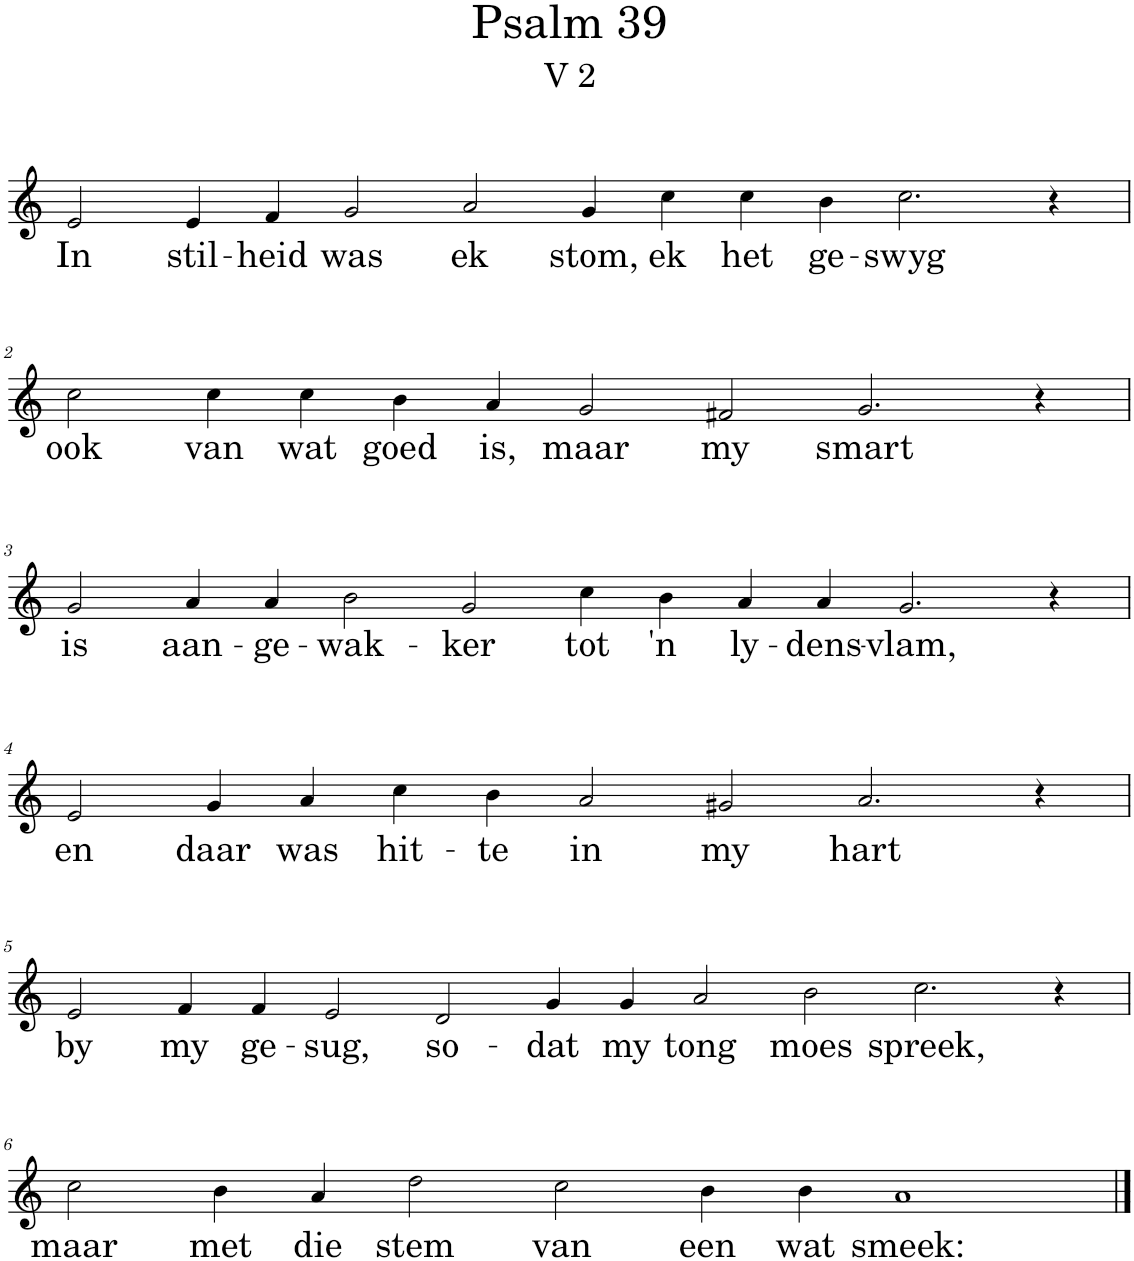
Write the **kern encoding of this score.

**kern	**text
*part1	*part1
*staff1	*staff1
*I"Pipe Organ	*
*I'Org.	*
*clefG2	*
*k[]	*
*M16/4	*
=1	=1
!	!LO:LY:b
2e/	In
!	!LO:LY:b
4e/	stil-
!	!LO:LY:b
4f/	-heid
!	!LO:LY:b
2g/	was
!	!LO:LY:b
2a/	ek
!	!LO:LY:b
4g/	stom,
!	!LO:LY:b
4cc\	ek
!	!LO:LY:b
4cc\	het
!	!LO:LY:b
4b\	ge-
!	!LO:LY:b
2.cc\	-swyg
4r	.
!!LO:LB:g=z
=2	=2
*M14/4	*
!	!LO:LY:b
2cc\	ook
!	!LO:LY:b
4cc\	van
!	!LO:LY:b
4cc\	wat
!	!LO:LY:b
4b\	goed
!	!LO:LY:b
4a/	is,
!	!LO:LY:b
2g/	maar
!	!LO:LY:b
2f#X/	my
!	!LO:LY:b
2.g/	smart
4r	.
!!LO:LB:g=z
=3	=3
*M16/4	*
!	!LO:LY:b
2g/	is
!	!LO:LY:b
4a/	aan-
!	!LO:LY:b
4a/	-ge-
!	!LO:LY:b
2b\	-wak-
!	!LO:LY:b
2g/	-ker
!	!LO:LY:b
4cc\	tot
!	!LO:LY:b
4b\	'n
!	!LO:LY:b
4a/	ly-
!	!LO:LY:b
4a/	-dens-
!	!LO:LY:b
2.g/	-vlam,
4r	.
!!LO:LB:g=z
=4	=4
*M14/4	*
!	!LO:LY:b
2e/	en
!	!LO:LY:b
4g/	daar
!	!LO:LY:b
4a/	was
!	!LO:LY:b
4cc\	hit-
!	!LO:LY:b
4b\	-te
!	!LO:LY:b
2a/	in
!	!LO:LY:b
2g#X/	my
!	!LO:LY:b
2.a/	hart
4r	.
!!LO:LB:g=z
=5	=5
*M18/4	*
!	!LO:LY:b
2e/	by
!	!LO:LY:b
4f/	my
!	!LO:LY:b
4f/	ge-
!	!LO:LY:b
2e/	-sug,
!	!LO:LY:b
2d/	so-
!	!LO:LY:b
4g/	-dat
!	!LO:LY:b
4g/	my
!	!LO:LY:b
2a/	tong
!	!LO:LY:b
2b\	moes
!	!LO:LY:b
2.cc\	spreek,
4r	.
!!LO:LB:g=z
=6	=6
*M14/4	*
!	!LO:LY:b
2cc\	maar
!	!LO:LY:b
4b\	met
!	!LO:LY:b
4a/	die
!	!LO:LY:b
2dd\	stem
!	!LO:LY:b
2cc\	van
!	!LO:LY:b
4b\	een
!	!LO:LY:b
4b\	wat
!	!LO:LY:b
1a	smeek:
==	==
*-	*-
